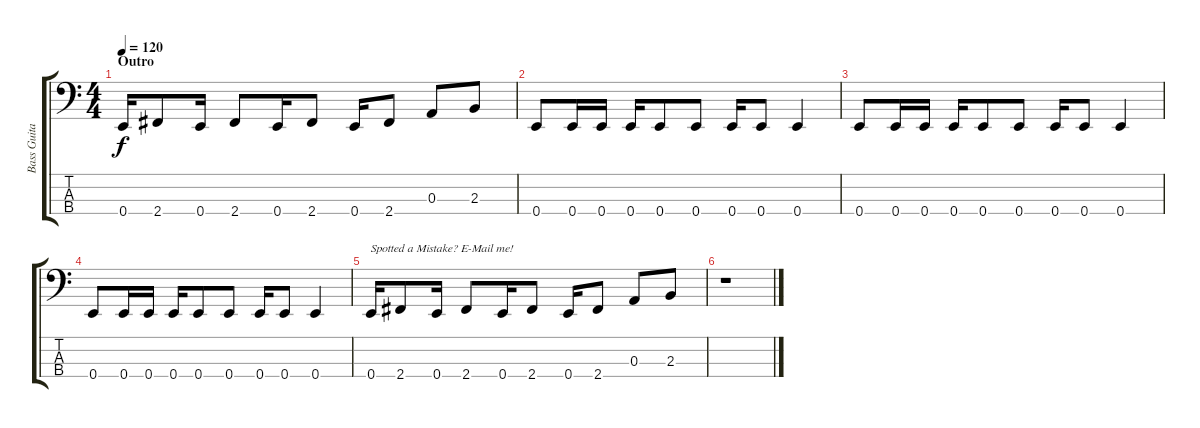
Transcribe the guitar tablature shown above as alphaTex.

\track ("Bass Guitar" "Bass Guita") {instrument electricbasspick}
\staff {score tabs}
\tuning (G2 D2 A1 E1) {hide}
\ts (4 4)
\section ("" "Outro")
\tempo 120
\clef f4
\ks c
0.4.16{dy f} 2.4.8 0.4.16 2.4.8 0.4.16 2.4.8 0.4.16 2.4.8 0.3.8 2.3.8 |
0.4.8 0.4.16 0.4.16 0.4.16 0.4.8 0.4.8 0.4.16 0.4.8 0.4.4 |
0.4.8 0.4.16 0.4.16 0.4.16 0.4.8 0.4.8 0.4.16 0.4.8 0.4.4 |
0.4.8 0.4.16 0.4.16 0.4.16 0.4.8 0.4.8 0.4.16 0.4.8 0.4.4 |
0.4.16{txt "Spotted a Mistake? E-Mail me!"} 2.4.8 0.4.16 2.4.8 0.4.16 2.4.8 0.4.16 2.4.8 0.3.8 2.3.8 |
r.1
